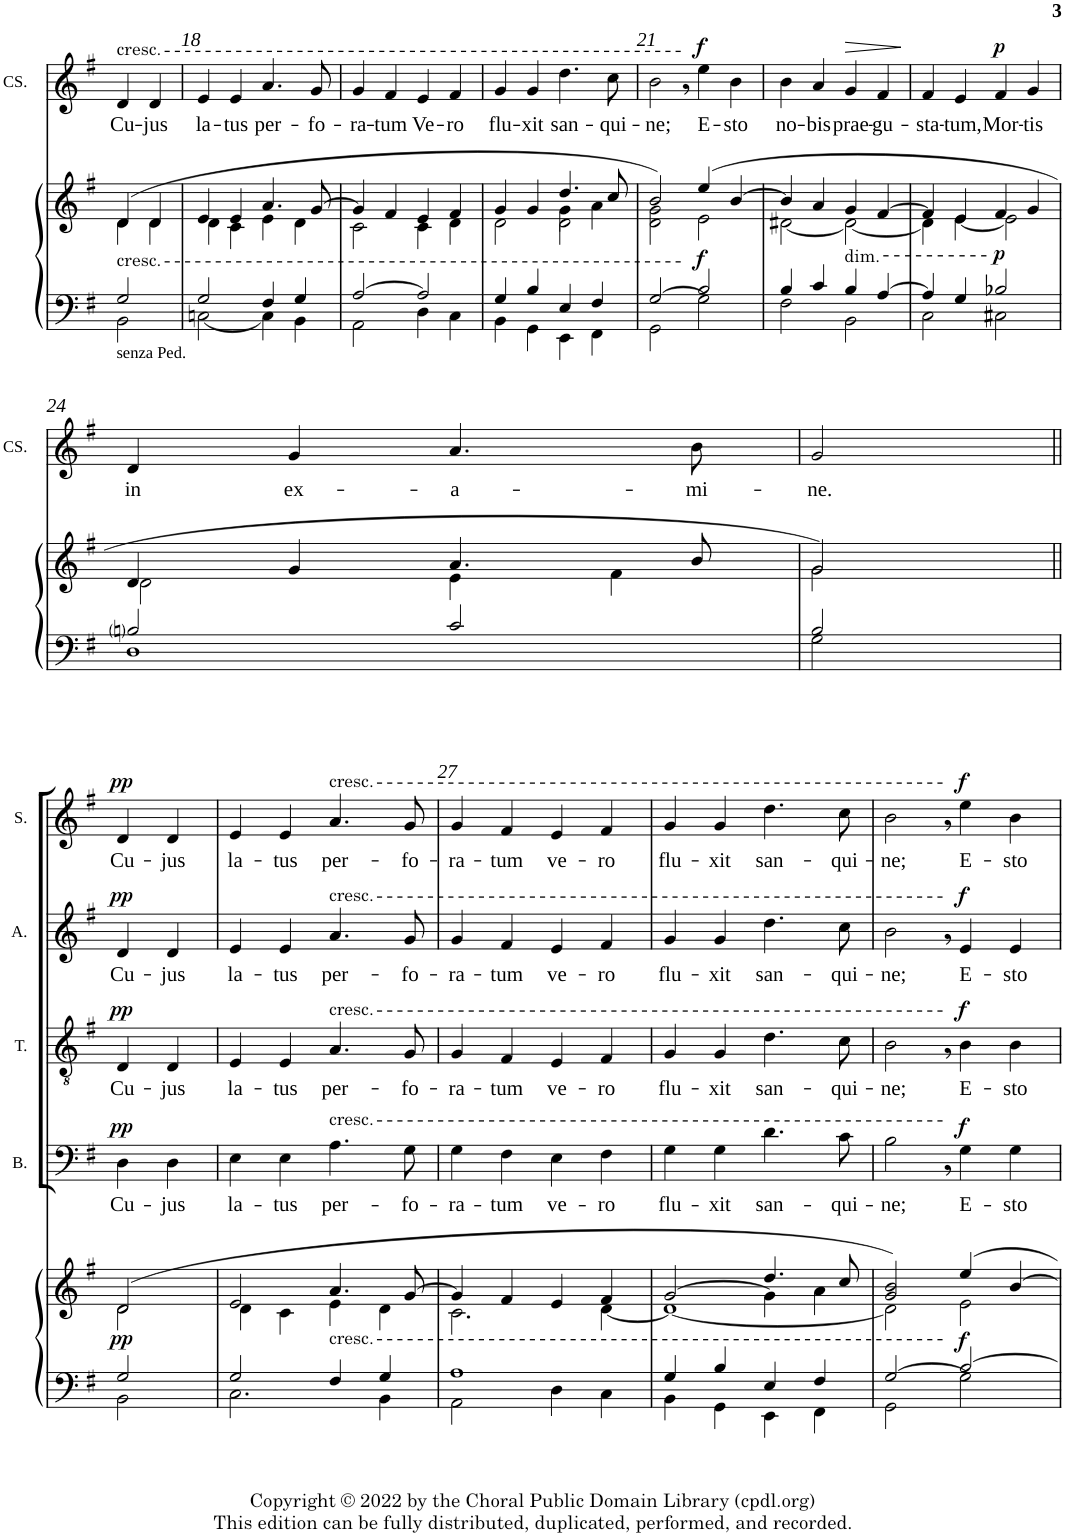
**kern	**kern	**dynam	**kern	**text	**dynam	**kern	**text	**dynam	**kern	**text	**dynam	**kern	**text	**dynam	**kern	**text	**dynam
*part6	*part6	*part6	*part5	*part5	*part5	*part4	*part4	*part4	*part3	*part3	*part3	*part2	*part2	*part2	*part1	*part1	*part1
*staff7	*staff6	*staff6/7	*staff5	*staff5	*staff5	*staff4	*staff4	*staff4	*staff3	*staff3	*staff3	*staff2	*staff2	*staff2	*staff1	*staff1	*staff1
*I"Organ	*	*	*I"Bass	*	*	*I"Tenor	*	*	*I"Alto	*	*	*I"Soprano	*	*	*I"Children's Schola	*	*
*	*	*	*I'B.	*	*	*I'T.	*	*	*I'A.	*	*	*I'S.	*	*	*I'CS.	*	*
!!LO:PB:g=z
*clefF4	*clefG2	*	*clefF4	*	*	*clefGv2	*	*	*clefG2	*	*	*clefG2	*	*	*clefG2	*	*
*k[f#]	*k[f#]	*	*k[f#]	*	*	*k[f#]	*	*	*k[f#]	*	*	*k[f#]	*	*	*k[f#]	*	*
*M4/4	*M4/4	*	*M4/4	*	*	*M4/4	*	*	*M4/4	*	*	*M4/4	*	*	*M4/4	*	*
=17X2	=17X2	=17X2	=17X2	=17X2	=17X2	=17X2	=17X2	=17X2	=17X2	=17X2	=17X2	=17X2	=17X2	=17X2	=17X2	=17X2	=17X2
*^	*^	*	*	*	*	*	*	*	*	*	*	*	*	*	*	*	*
!	!	!	!	!	!	!	!	!	!	!	!	!	!	!	!	!	!LO:TX:a:t=cresc.	!	!
!LO:TX:b:t=senza Ped.	!	!	!	!	!	!	!	!	!	!	!	!	!	!	!	!	!	!	!
!LO:TX:a:t=cresc.	!	!	!	!	!	!	!	!	!	!	!	!	!	!	!	!	!	!	!
!	!	!	!	!	!	!	!	!	!	!	!	!	!	!	!	!	!	!LO:LY:b	!
2G/	2BB\	(>4d/	4d\	.	1r	.	.	1r	.	.	1r	.	.	2r	.	.	4d/	Cu-	.
!	!	!	!	!	!	!	!	!	!	!	!	!	!	!	!	!	!	!LO:LY:b	!
.	.	4d/	4d\	.	.	.	.	.	.	.	.	.	.	.	.	.	4d/	-jus	.
2ryy	2ryy	2ryy	2ryy	.	.	.	.	.	.	.	.	.	.	2ryy	.	.	2ryy	.	.
=18	=18	=18	=18	=18	=18	=18	=18	=18	=18	=18	=18	=18	=18	=18	=18	=18	=18	=18	=18
!	!	!	!	!	!	!	!	!	!	!	!	!	!	!	!	!	!	!LO:LY:b	!
2G/	[2Cn\	4e/	4d\	.	1r	.	.	1r	.	.	1r	.	.	1r	.	.	4e/	la-	.
!	!	!	!	!	!	!	!	!	!	!	!	!	!	!	!	!	!	!LO:LY:b	!
.	.	4e/	4c\	.	.	.	.	.	.	.	.	.	.	.	.	.	4e/	-tus	.
!	!	!	!	!	!	!	!	!	!	!	!	!	!	!	!	!	!	!LO:LY:b	!
4F#/	4C\]	4.a/	4e\	.	.	.	.	.	.	.	.	.	.	.	.	.	4.a/	per-	.
4G/	4BB\	.	4d\	.	.	.	.	.	.	.	.	.	.	.	.	.	.	.	.
!	!	!	!	!	!	!	!	!	!	!	!	!	!	!	!	!	!	!LO:LY:b	!
.	.	[8g/	.	.	.	.	.	.	.	.	.	.	.	.	.	.	8g/	-fo-	.
=19	=19	=19	=19	=19	=19	=19	=19	=19	=19	=19	=19	=19	=19	=19	=19	=19	=19	=19	=19
!	!	!	!	!	!	!	!	!	!	!	!	!	!	!	!	!	!	!LO:LY:b	!
[2A/	2AA\	4g/]	2c\	.	1r	.	.	1r	.	.	1r	.	.	1r	.	.	4g/	-ra-	.
!	!	!	!	!	!	!	!	!	!	!	!	!	!	!	!	!	!	!LO:LY:b	!
.	.	4f#/	.	.	.	.	.	.	.	.	.	.	.	.	.	.	4f#/	-tum	.
!	!	!	!	!	!	!	!	!	!	!	!	!	!	!	!	!	!	!LO:LY:b	!
2A/]	4D\	4e/	4c\	.	.	.	.	.	.	.	.	.	.	.	.	.	4e/	Ve-	.
!	!	!	!	!	!	!	!	!	!	!	!	!	!	!	!	!	!	!LO:LY:b	!
.	4C\	4f#/	4d\	.	.	.	.	.	.	.	.	.	.	.	.	.	4f#/	-ro	.
=20	=20	=20	=20	=20	=20	=20	=20	=20	=20	=20	=20	=20	=20	=20	=20	=20	=20	=20	=20
*	*	*	*^	*	*	*	*	*	*	*	*	*	*	*	*	*	*	*	*
!	!	!	!	!	!	!	!	!	!	!	!	!	!	!	!	!	!	!	!LO:LY:b	!
4G/	4BB\	4g/	2d\	2ryy	.	1r	.	.	1r	.	.	1r	.	.	1r	.	.	4g/	flu-	.
!	!	!	!	!	!	!	!	!	!	!	!	!	!	!	!	!	!	!	!LO:LY:b	!
4B/	4GG\	4g/	.	.	.	.	.	.	.	.	.	.	.	.	.	.	.	4g/	-xit	.
!	!	!	!	!	!	!	!	!	!	!	!	!	!	!	!	!	!	!	!LO:LY:b	!
4E/	4EE\	4.dd/	2d\	4g\	.	.	.	.	.	.	.	.	.	.	.	.	.	4.dd\	san-	.
4F#/	4FF#\	.	.	4a\	.	.	.	.	.	.	.	.	.	.	.	.	.	.	.	.
!	!	!	!	!	!	!	!	!	!	!	!	!	!	!	!	!	!	!	!LO:LY:b	!
.	.	8cc/	.	.	.	.	.	.	.	.	.	.	.	.	.	.	.	8cc\	-qui-	.
*	*	*	*v	*v	*	*	*	*	*	*	*	*	*	*	*	*	*	*	*	*
=21	=21	=21	=21	=21	=21	=21	=21	=21	=21	=21	=21	=21	=21	=21	=21	=21	=21	=21	=21
!	!	!	!	!	!	!	!	!	!	!	!	!	!	!	!	!	!	!LO:LY:b	!
[2G/	2GG\	2b/)	2d\ 2g\	.	1r	.	.	1r	.	.	1r	.	.	1r	.	.	2b,<\	-ne;	.
!	!	!	!	!LO:DY:a=2	!	!	!	!	!	!	!	!	!	!	!	!	!	!LO:LY:b	!LO:DY:a
2B/	2G\]	(>4ee/	2e\	f	.	.	.	.	.	.	.	.	.	.	.	.	4ee\	E-	f
!	!	!	!	!	!	!	!	!	!	!	!	!	!	!	!	!	!	!LO:LY:b	!
.	.	[4b/	.	.	.	.	.	.	.	.	.	.	.	.	.	.	4b\	-sto	.
=22	=22	=22	=22	=22	=22	=22	=22	=22	=22	=22	=22	=22	=22	=22	=22	=22	=22	=22	=22
!	!	!	!	!	!	!	!	!	!	!	!	!	!	!	!	!	!	!LO:LY:b	!
4B/	2F#\	4b/]	[2d#X\	.	1r	.	.	1r	.	.	1r	.	.	1r	.	.	4b\	no-	.
!	!	!	!	!	!	!	!	!	!	!	!	!	!	!	!	!	!	!LO:LY:b	!
4c/	.	4a/	.	.	.	.	.	.	.	.	.	.	.	.	.	.	4a/	-bis	.
!LO:TX:a:t=dim.	!	!	!	!	!	!	!	!	!	!	!	!	!	!	!	!	!	!	!
!	!	!	!	!	!	!	!	!	!	!	!	!	!	!	!	!	!	!LO:LY:b	!LO:HP:b
4B/	2BB\	4g/	2d#\_	.	.	.	.	.	.	.	.	.	.	.	.	.	4g/	prae-	>
!	!	!	!	!	!	!	!	!	!	!	!	!	!	!	!	!	!	!LO:LY:b	!
[4A/	.	[4f#/	.	.	.	.	.	.	.	.	.	.	.	.	.	.	4f#/	-gu-	.
*v	*v	*	*	*	*	*	*	*	*	*	*	*	*	*	*	*	*	*	*
*	*v	*v	*	*	*	*	*	*	*	*	*	*	*	*	*	*	*	*
.	.	.	.	.	.	.	.	.	.	.	.	.	.	.	.	.	]
=23	=23	=23	=23	=23	=23	=23	=23	=23	=23	=23	=23	=23	=23	=23	=23	=23	=23
*^	*^	*	*	*	*	*	*	*	*	*	*	*	*	*	*	*	*
!	!	!	!	!	!	!	!	!	!	!	!	!	!	!	!	!	!	!LO:LY:b	!
4A/]	2C\	4f#/]	4d#\]	.	1r	.	.	1r	.	.	1r	.	.	1r	.	.	4f#/	-sta-	.
!	!	!	!	!	!	!	!	!	!	!	!	!	!	!	!	!	!	!LO:LY:b	!
4G/	.	4e/	[4e\	.	.	.	.	.	.	.	.	.	.	.	.	.	4e/	-tum,	.
!	!	!	!	!LO:DY:a=2	!	!	!	!	!	!	!	!	!	!	!	!	!	!LO:LY:b	!LO:DY:a
2B-X/	2C#X\	4f#/	2e\]	p	.	.	.	.	.	.	.	.	.	.	.	.	4f#/	Mor-	p
!	!	!	!	!	!	!	!	!	!	!	!	!	!	!	!	!	!	!LO:LY:b	!
.	.	4g/	.	.	.	.	.	.	.	.	.	.	.	.	.	.	4g/	-tis	.
!!LO:LB:g=z
=24	=24	=24	=24	=24	=24	=24	=24	=24	=24	=24	=24	=24	=24	=24	=24	=24	=24	=24	=24
!	!	!	!	!	!	!	!	!	!	!	!	!	!	!	!	!	!	!LO:LY:b	!
2Bni/	1D	4d/	2d\	.	1r	.	.	1r	.	.	1r	.	.	1r	.	.	4d/	in	.
!	!	!	!	!	!	!	!	!	!	!	!	!	!	!	!	!	!	!LO:LY:b	!
.	.	4g/	.	.	.	.	.	.	.	.	.	.	.	.	.	.	4g/	ex-	.
!	!	!	!	!	!	!	!	!	!	!	!	!	!	!	!	!	!	!LO:LY:b	!
2c/	.	4.a/	4e\	.	.	.	.	.	.	.	.	.	.	.	.	.	4.a/	-a-	.
.	.	.	4f#\	.	.	.	.	.	.	.	.	.	.	.	.	.	.	.	.
!	!	!	!	!	!	!	!	!	!	!	!	!	!	!	!	!	!	!LO:LY:b	!
.	.	8b/	.	.	.	.	.	.	.	.	.	.	.	.	.	.	8b\	-mi-	.
=25	=25	=25	=25	=25	=25	=25	=25	=25	=25	=25	=25	=25	=25	=25	=25	=25	=25	=25	=25
!	!	!	!	!	!	!	!	!	!	!	!	!	!	!	!	!	!	!LO:LY:b	!
2B/	2G\	2g/)	2g\	.	1r	.	.	1r	.	.	1r	.	.	1r	.	.	2g/	-ne.	.
2ryy	2ryy	2ryy	2ryy	.	.	.	.	.	.	.	.	.	.	.	.	.	2ryy	.	.
!!LO:LB:g=z
=25X3||	=25X3||	=25X3||	=25X3||	=25X3||	=25X3||	=25X3||	=25X3||	=25X3||	=25X3||	=25X3||	=25X3||	=25X3||	=25X3||	=25X3||	=25X3||	=25X3||	=25X3||	=25X3||	=25X3||
!	!	!	!	!LO:DY:a=2	!	!LO:LY:b	!LO:DY:a	!	!LO:LY:b	!LO:DY:a	!	!LO:LY:b	!LO:DY:a	!	!LO:LY:b	!LO:DY:a	!	!	!
2G/	2BB\	(>2d/	2d\	pp	4D\	Cu-	pp	4D/	Cu-	pp	4d/	Cu-	pp	4d/	Cu-	pp	2r	.	.
!	!	!	!	!	!	!LO:LY:b	!	!	!LO:LY:b	!	!	!LO:LY:b	!	!	!LO:LY:b	!	!	!	!
.	.	.	.	.	4D\	-jus	.	4D/	-jus	.	4d/	-jus	.	4d/	-jus	.	.	.	.
=26	=26	=26	=26	=26	=26	=26	=26	=26	=26	=26	=26	=26	=26	=26	=26	=26	=26	=26	=26
!	!	!	!	!	!	!LO:LY:b	!	!	!LO:LY:b	!	!	!LO:LY:b	!	!	!LO:LY:b	!	!	!	!
2G/	2.C\	2e/	4d\	.	4E\	la-	.	4E/	la-	.	4e/	la-	.	4e/	la-	.	1r	.	.
!	!	!	!	!	!	!LO:LY:b	!	!	!LO:LY:b	!	!	!LO:LY:b	!	!	!LO:LY:b	!	!	!	!
.	.	.	4c\	.	4E\	-tus	.	4E/	-tus	.	4e/	-tus	.	4e/	-tus	.	.	.	.
!	!	!	!	!	!	!	!	!	!	!	!	!	!	!LO:TX:a:t=cresc.	!	!	!	!	!
!	!	!	!	!	!	!	!	!	!	!	!LO:TX:a:t=cresc.	!	!	!	!	!	!	!	!
!	!	!	!	!	!	!	!	!LO:TX:a:t=cresc.	!	!	!	!	!	!	!	!	!	!	!
!	!	!	!	!	!LO:TX:a:t=cresc.	!	!	!	!	!	!	!	!	!	!	!	!	!	!
!LO:TX:a:t=cresc.	!	!	!	!	!	!	!	!	!	!	!	!	!	!	!	!	!	!	!
!	!	!	!	!	!	!LO:LY:b	!	!	!LO:LY:b	!	!	!LO:LY:b	!	!	!LO:LY:b	!	!	!	!
4F#/	.	4.a/	4e\	.	4.A\	per-	.	4.A/	per-	.	4.a/	per-	.	4.a/	per-	.	.	.	.
4G/	4BB\	.	4d\	.	.	.	.	.	.	.	.	.	.	.	.	.	.	.	.
!	!	!	!	!	!	!LO:LY:b	!	!	!LO:LY:b	!	!	!LO:LY:b	!	!	!LO:LY:b	!	!	!	!
.	.	[8g/	.	.	8G\	-fo-	.	8G/	-fo-	.	8g/	-fo-	.	8g/	-fo-	.	.	.	.
=27	=27	=27	=27	=27	=27	=27	=27	=27	=27	=27	=27	=27	=27	=27	=27	=27	=27	=27	=27
!	!	!	!	!	!	!LO:LY:b	!	!	!LO:LY:b	!	!	!LO:LY:b	!	!	!LO:LY:b	!	!	!	!
1A	2AA\	4g/]	2.c\	.	4G\	-ra-	.	4G/	-ra-	.	4g/	-ra-	.	4g/	-ra-	.	1r	.	.
!	!	!	!	!	!	!LO:LY:b	!	!	!LO:LY:b	!	!	!LO:LY:b	!	!	!LO:LY:b	!	!	!	!
.	.	4f#/	.	.	4F#\	-tum	.	4F#/	-tum	.	4f#/	-tum	.	4f#/	-tum	.	.	.	.
!	!	!	!	!	!	!LO:LY:b	!	!	!LO:LY:b	!	!	!LO:LY:b	!	!	!LO:LY:b	!	!	!	!
.	4D\	4e/	.	.	4E\	ve-	.	4E/	ve-	.	4e/	ve-	.	4e/	ve-	.	.	.	.
!	!	!	!	!	!	!LO:LY:b	!	!	!LO:LY:b	!	!	!LO:LY:b	!	!	!LO:LY:b	!	!	!	!
.	4C\	4f#/	[4d\	.	4F#\	-ro	.	4F#/	-ro	.	4f#/	-ro	.	4f#/	-ro	.	.	.	.
=28	=28	=28	=28	=28	=28	=28	=28	=28	=28	=28	=28	=28	=28	=28	=28	=28	=28	=28	=28
*	*	*	*^	*	*	*	*	*	*	*	*	*	*	*	*	*	*	*	*
!	!	!	!	!	!	!	!LO:LY:b	!	!	!LO:LY:b	!	!	!LO:LY:b	!	!	!LO:LY:b	!	!	!	!
4G/	4BB\	[2g/	1d_	2ryy	.	4G\	flu-	.	4G/	flu-	.	4g/	flu-	.	4g/	flu-	.	1r	.	.
!	!	!	!	!	!	!	!LO:LY:b	!	!	!LO:LY:b	!	!	!LO:LY:b	!	!	!LO:LY:b	!	!	!	!
4B/	4GG\	.	.	.	.	4G\	-xit	.	4G/	-xit	.	4g/	-xit	.	4g/	-xit	.	.	.	.
!	!	!	!	!	!	!	!LO:LY:b	!	!	!LO:LY:b	!	!	!LO:LY:b	!	!	!LO:LY:b	!	!	!	!
4E/	4EE\	4.dd/	.	4g\]	.	4.d\	san-	.	4.d\	san-	.	4.dd\	san-	.	4.dd\	san-	.	.	.	.
4F#/	4FF#\	.	.	4a\	.	.	.	.	.	.	.	.	.	.	.	.	.	.	.	.
!	!	!	!	!	!	!	!LO:LY:b	!	!	!LO:LY:b	!	!	!LO:LY:b	!	!	!LO:LY:b	!	!	!	!
.	.	8cc/	.	.	.	8c\	-qui-	.	8c\	-qui-	.	8cc\	-qui-	.	8cc\	-qui-	.	.	.	.
*	*	*	*v	*v	*	*	*	*	*	*	*	*	*	*	*	*	*	*	*	*
=29	=29	=29	=29	=29	=29	=29	=29	=29	=29	=29	=29	=29	=29	=29	=29	=29	=29	=29	=29
!	!	!	!	!	!	!LO:LY:b	!	!	!LO:LY:b	!	!	!LO:LY:b	!	!	!LO:LY:b	!	!	!	!
[2G/	2GG\	2g/ 2b/)	2d\]	.	2B,<\	-ne;	.	2B,<\	-ne;	.	2b,<\	-ne;	.	2b,<\	-ne;	.	1r	.	.
!	!	!	!	!LO:DY:a=2	!	!LO:LY:b	!LO:DY:a	!	!LO:LY:b	!LO:DY:a	!	!LO:LY:b	!LO:DY:a	!	!LO:LY:b	!LO:DY:a	!	!	!
[2B/	2G\]	4ee/	2e\	f	4G\	E-	f	4B\	E-	f	4e/	E-	f	4ee\	E-	f	.	.	.
!	!	!	!	!	!	!LO:LY:b	!	!	!LO:LY:b	!	!	!LO:LY:b	!	!	!LO:LY:b	!	!	!	!
.	.	[4b/	.	.	4G\	-sto	.	4B\	-sto	.	4e/	-sto	.	4b\	-sto	.	.	.	.
*v	*v	*	*	*	*	*	*	*	*	*	*	*	*	*	*	*	*	*	*
*	*v	*v	*	*	*	*	*	*	*	*	*	*	*	*	*	*	*	*
=	=	=	=	=	=	=	=	=	=	=	=	=	=	=	=	=	=
*-	*-	*-	*-	*-	*-	*-	*-	*-	*-	*-	*-	*-	*-	*-	*-	*-	*-
